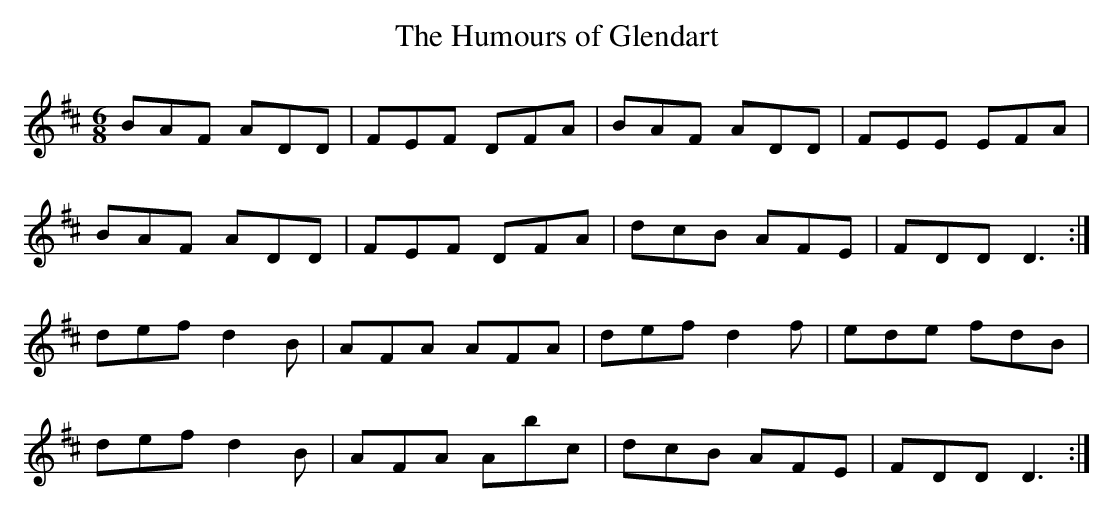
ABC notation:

X:1
T:Humours of Glendart, The
M:6/8
L:1/8
K:D
BAF ADD|FEF DFA|BAF ADD|FEE EFA|!
BAF ADD|FEF DFA|dcB AFE|FDD D3:|!
def d2 B|AFA AFA|def d2 f|ede fdB|!
def d2 B|AFA Abc|dcB AFE|FDD D3:|!
